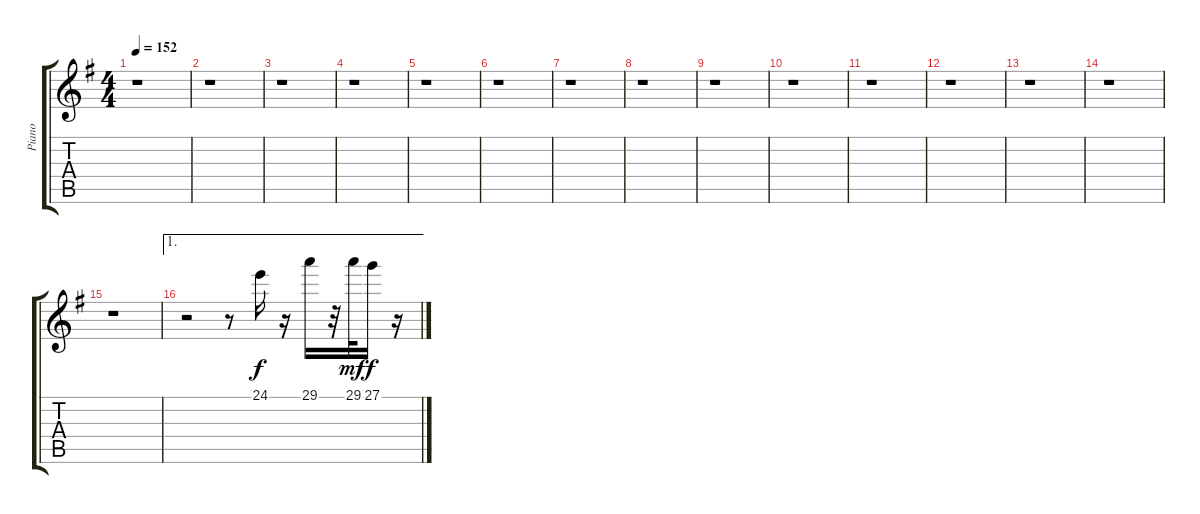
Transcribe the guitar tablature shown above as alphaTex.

\track ("Piano" "Piano") {instrument acousticgrandpiano}
\staff {score tabs}
\tuning (E4 B3 G3 D3 A2 E2) {hide}
\ts (4 4)
\tempo 152
\clef g2
\ks g
r.1{dy f} |
r.1 |
r.1 |
r.1 |
r.1 |
r.1 |
r.1 |
r.1 |
r.1 |
r.1 |
r.1 |
r.1 |
r.1 |
r.1 |
r.1 |
\ae 1
r.2 r.8 24.1.16 r.16 29.1.16 r.32 29.1.32{dy mf} 27.1.16{dy f} r.16
